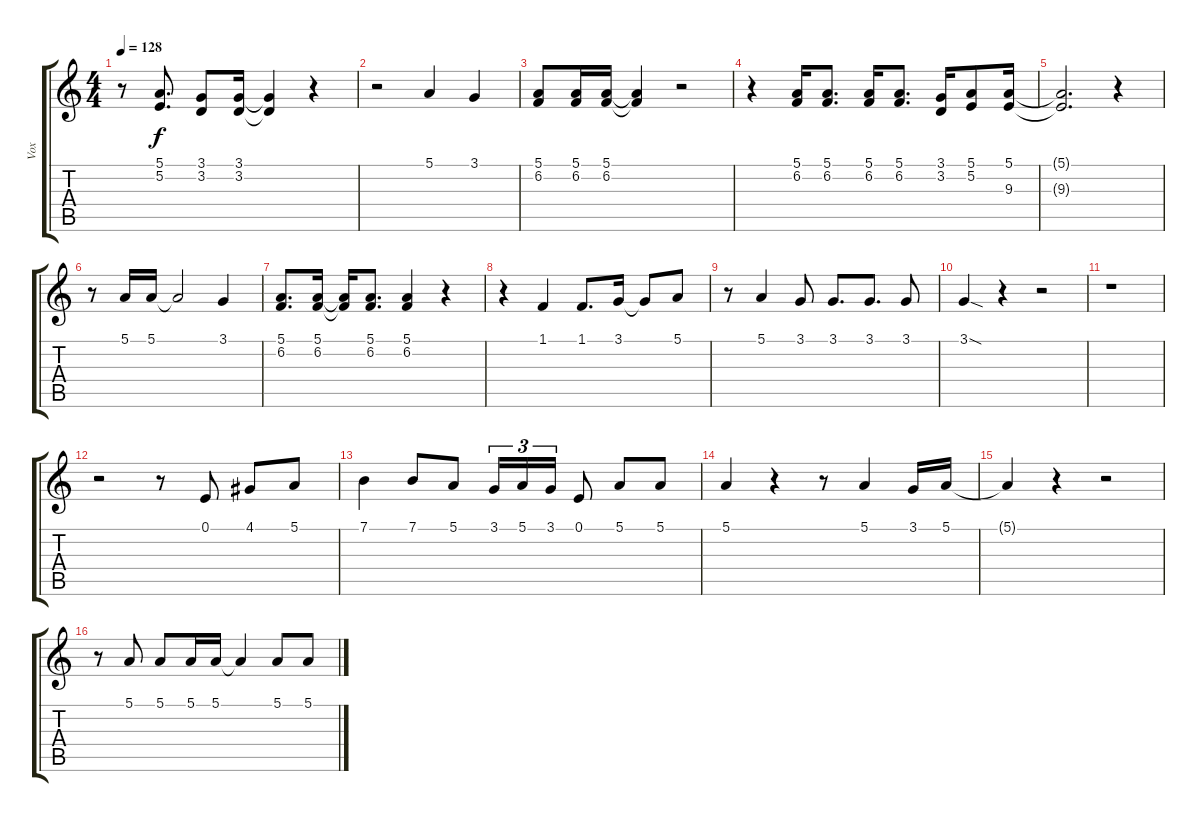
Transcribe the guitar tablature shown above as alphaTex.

\track ("Vox" "Vox") {instrument violin}
\staff {score tabs}
\tuning (E4 B3 G3 D3 A2 E2) {hide}
\ts (4 4)
\tempo 128
\clef g2
\ks c
r.8{dy f} (5.1 5.2).8{d} (3.1 3.2).8 (3.1 3.2).16 (3.1{t} 3.2{t}).4 r.4 |
r.2 5.1.4 3.1.4 |
(5.1 6.2).8 (5.1 6.2).16 (5.1 6.2).16 (5.1{t} 6.2{t}).4 r.2 |
r.4 (5.1 6.2).16 (5.1 6.2).8{d} (5.1 6.2).16 (5.1 6.2).8{d} (3.1 3.2).16 (5.1 5.2).8 (5.1 9.3).16 |
(5.1{t} 9.3{t}).2{d} r.4 |
r.8 5.1.16 5.1.16 5.1{t}.2 3.1.4 |
(5.1 6.2).8{d} (5.1 6.2).16 (5.1{t} 6.2{t}).16 (5.1 6.2).8{d} (5.1 6.2).4 r.4 |
r.4 1.1.4 1.1.8{d} 3.1.16 3.1{t}.8 5.1.8 |
r.8 5.1.4 3.1.8 3.1.8{d} 3.1.8{d} 3.1.8 |
3.1{sod}.4 r.4 r.2 |
r.1 |
r.2 r.8 0.1.8 4.1.8 5.1.8 |
7.1.4 7.1.8 5.1.8 3.1.16{tu (3 2)} 5.1.16{tu (3 2)} 3.1.16{tu (3 2)} 0.1.8 5.1.8 5.1.8 |
5.1.4 r.4 r.8 5.1.4 3.1.16 5.1.16 |
5.1{t}.4 r.4 r.2 |
r.8 5.1.8 5.1.8 5.1.16 5.1.16 5.1{t}.4 5.1.8 5.1.8
